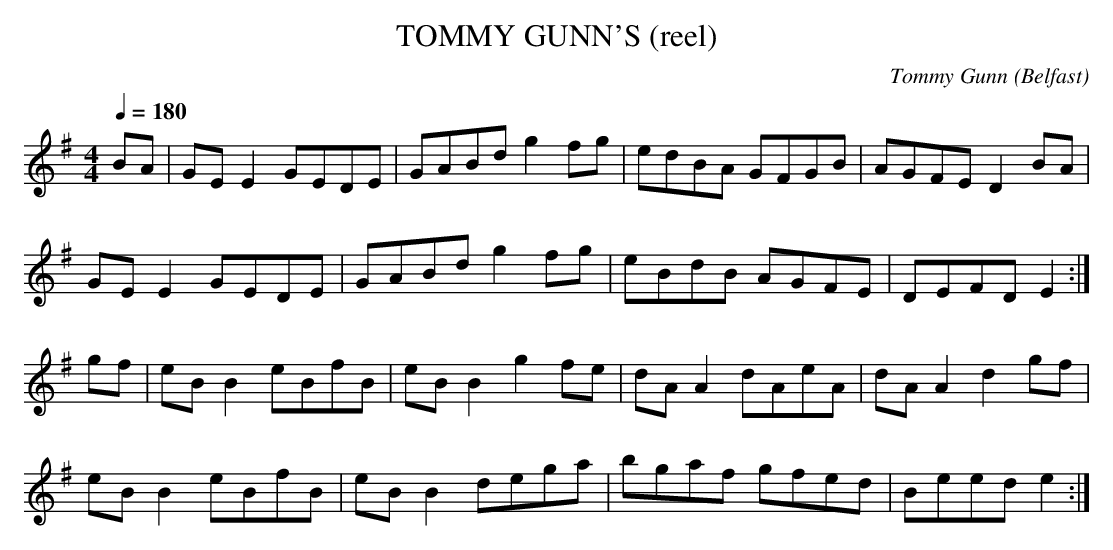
X:1
T:TOMMY GUNN'S (reel)
C:Tommy Gunn (Belfast)
Q:1/4=180
L:1/8
M:4/4
K:G
BA|GEE2 GEDE|GABd g2 fg|edBA GFGB|AGFE D2 BA|
GEE2 GEDE|GABd g2fg|eBdB AGFE|DEFD E2 :|
gf|eBB2 eBfB|eBB2 g2 fe|dAA2 dAeA|dAA2 d2gf|
eBB2 eBfB|eBB2 dega|bgaf gfed|Beed e2 :|
